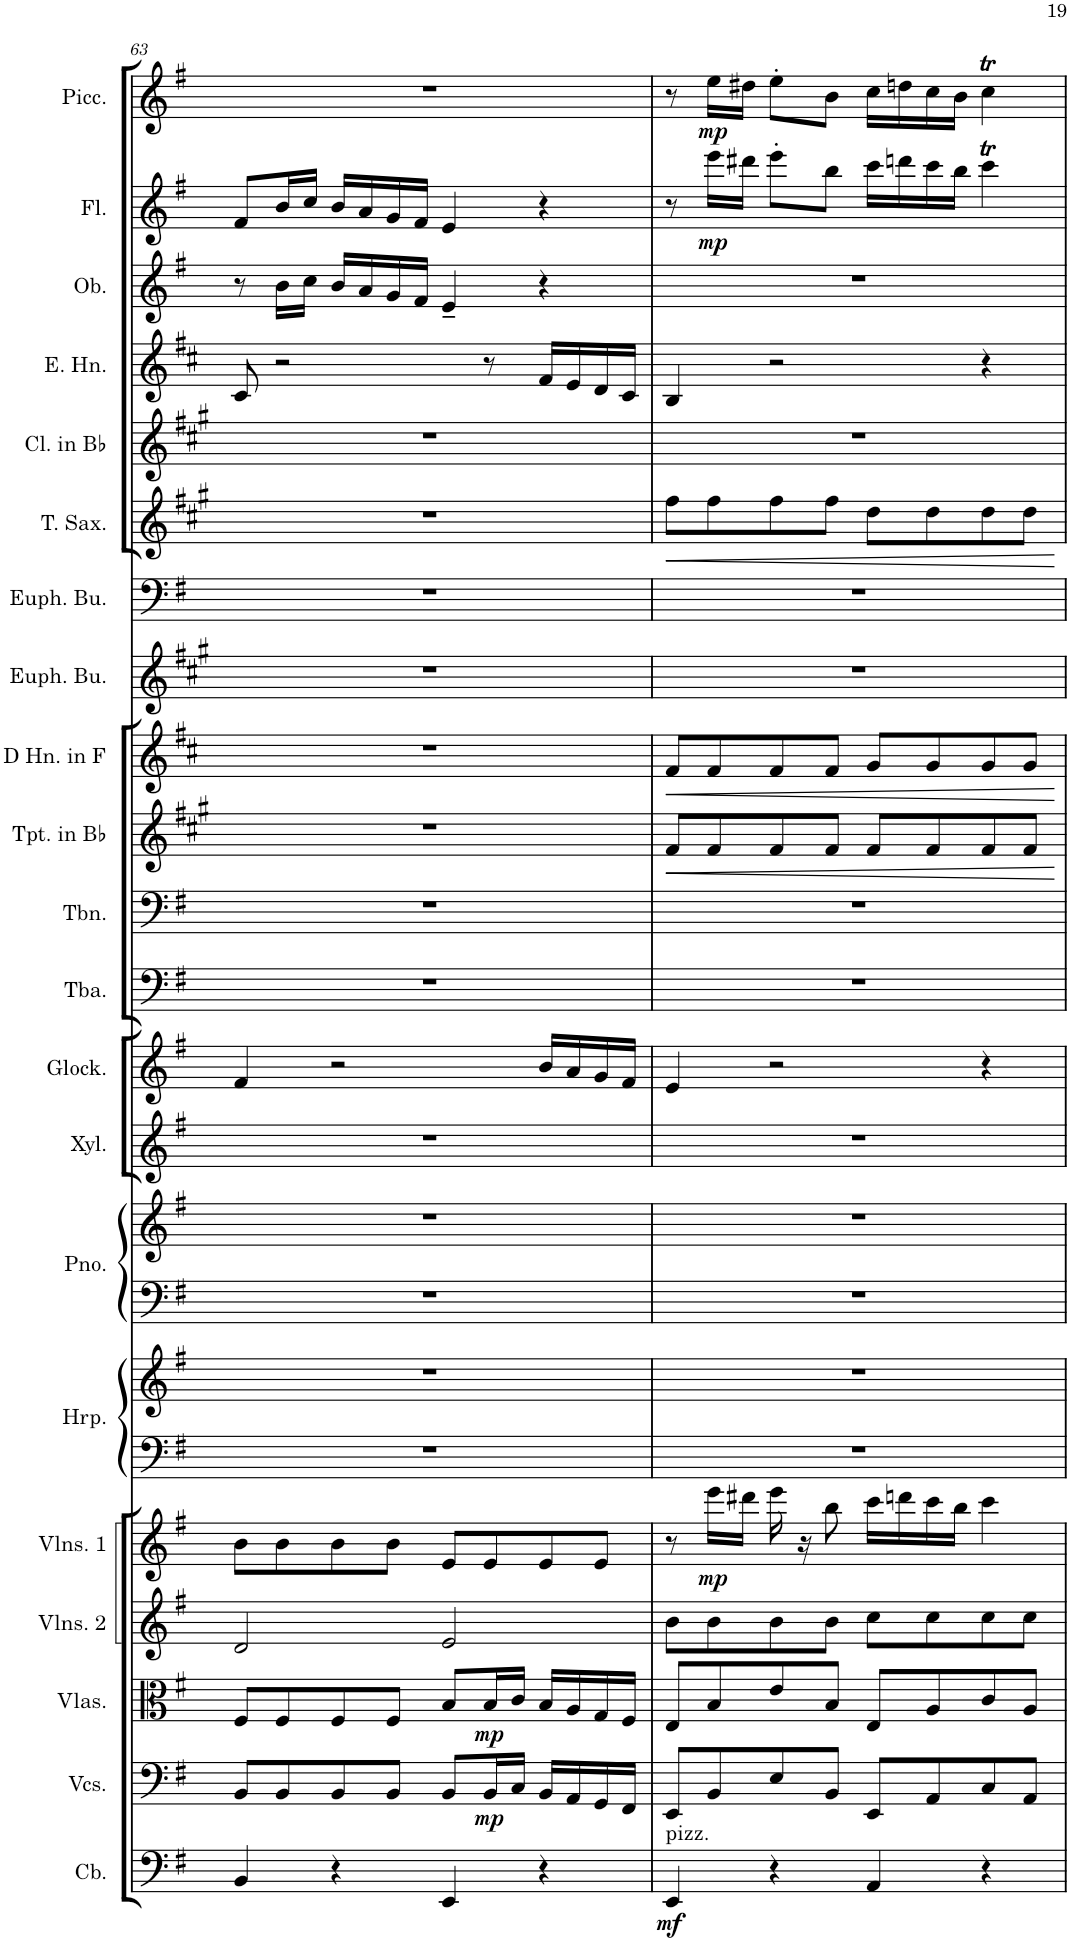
**kern	**dynam	**kern	**dynam	**kern	**dynam	**kern	**kern	**dynam	**kern	**kern	**kern	**kern	**kern	**kern	**kern	**kern	**kern	**dynam	**kern	**dynam	**kern	**kern	**kern	**dynam	**kern	**kern	**kern	**kern	**dynam	**kern	**dynam
*part21	*part21	*part20	*part20	*part19	*part19	*part18	*part17	*part17	*part16	*part16	*part15	*part15	*part14	*part13	*part12	*part11	*part10	*part10	*part9	*part9	*part8	*part7	*part6	*part6	*part5	*part4	*part3	*part2	*part2	*part1	*part1
*staff23	*staff23	*staff22	*staff22	*staff21	*staff21	*staff20	*staff19	*staff19	*staff18	*staff17	*staff16	*staff15	*staff14	*staff13	*staff12	*staff11	*staff10	*staff10	*staff9	*staff9	*staff8	*staff7	*staff6	*staff6	*staff5	*staff4	*staff3	*staff2	*staff2	*staff1	*staff1
*I"Contrabass	*	*I"Violoncellos	*	*I"Violas	*	*I"Violins 2	*I"Violins 1	*	*I"Harp	*	*I"Grand Piano	*	*I"Xylophone	*I"Glockenspiel	*I"Tuba	*I"Trombone	*I"Trumpet in Bb	*	*I"Horn in F	*	*I"Euphonium	*I"Euphonium	*I"Tenor Saxophone	*	*I"Clarinet in Bb	*I"English Horn	*I"Oboe	*I"Flute	*	*I"Piccolo	*
*I'Cb.	*	*I'Vcs.	*	*I'Vlas.	*	*I'Vlns. 2	*I'Vlns. 1	*	*I'Hrp.	*	*I'Pno.	*	*I'Xyl.	*I'Glock.	*I'Tba.	*I'Tbn.	*I'Tpt. in Bb	*	*	*	*	*	*I'T. Sax.	*	*I'Cl. in Bb	*I'E. Hn.	*I'Ob.	*I'Fl.	*	*I'Picc.	*
!!LO:PB:g=z
*clefF4	*	*clefF4	*	*clefC3	*	*clefG2	*clefG2	*	*clefF4	*clefG2	*clefF4	*clefG2	*clefG2	*clefG2	*clefF4	*clefF4	*clefG2	*	*clefG2	*	*clefG2	*clefF4	*clefG2	*	*clefG2	*clefG2	*clefG2	*clefG2	*	*clefG2	*
*Trd7c12	*	*	*	*	*	*	*	*	*	*	*	*	*Trd-7c-12	*Trd-14c-24	*	*	*Trd1c2	*	*Trd4c7	*	*Trd8c14	*	*Trd8c14	*	*Trd1c2	*Trd4c7	*	*	*	*Trd-7c-12	*
*k[f#]	*	*k[f#]	*	*k[f#]	*	*k[f#]	*k[f#]	*	*k[f#]	*k[f#]	*k[f#]	*k[f#]	*k[f#]	*k[f#]	*k[f#]	*k[f#]	*k[f#c#g#]	*	*k[f#c#]	*	*k[f#c#g#]	*k[f#]	*k[f#c#g#]	*	*k[f#c#g#]	*k[f#c#]	*k[f#]	*k[f#]	*	*k[f#]	*
*M4/4	*	*M4/4	*	*M4/4	*	*M4/4	*M4/4	*	*M4/4	*M4/4	*M4/4	*M4/4	*M4/4	*M4/4	*M4/4	*M4/4	*M4/4	*	*M4/4	*	*M4/4	*M4/4	*M4/4	*	*M4/4	*M4/4	*M4/4	*M4/4	*	*M4/4	*
=63	=63	=63	=63	=63	=63	=63	=63	=63	=63	=63	=63	=63	=63	=63	=63	=63	=63	=63	=63	=63	=63	=63	=63	=63	=63	=63	=63	=63	=63	=63	=63
4BB/	.	8BB/L	.	8F#/L	.	2d/	8b\L	.	1r	1r	1r	1r	1r	4f#/	1r	1r	1r	.	1r	.	1r	1r	1r	.	1r	8c#/	8r	8f#/L	.	1r	.
.	.	8BB/	.	8F#/	.	.	8b\	.	.	.	.	.	.	.	.	.	.	.	.	.	.	.	.	.	.	2r	16b\LL	16b/L	.	.	.
.	.	.	.	.	.	.	.	.	.	.	.	.	.	.	.	.	.	.	.	.	.	.	.	.	.	.	16cc\JJ	16cc/JJ	.	.	.
4r	.	8BB/	.	8F#/	.	.	8b\	.	.	.	.	.	.	2r	.	.	.	.	.	.	.	.	.	.	.	.	16b/LL	16b/LL	.	.	.
.	.	.	.	.	.	.	.	.	.	.	.	.	.	.	.	.	.	.	.	.	.	.	.	.	.	.	16a/	16a/	.	.	.
.	.	8BB/J	.	8F#/J	.	.	8b\J	.	.	.	.	.	.	.	.	.	.	.	.	.	.	.	.	.	.	.	16g/	16g/	.	.	.
.	.	.	.	.	.	.	.	.	.	.	.	.	.	.	.	.	.	.	.	.	.	.	.	.	.	.	16f#/JJ	16f#/JJ	.	.	.
4EE/	.	8BB/L	.	8B/L	.	2e/	8e/L	.	.	.	.	.	.	.	.	.	.	.	.	.	.	.	.	.	.	.	4e~/	4e/	.	.	.
!	!	!	!LO:DY:b	!	!LO:DY:b	!	!	!	!	!	!	!	!	!	!	!	!	!	!	!	!	!	!	!	!	!	!	!	!	!	!
.	.	16BB/L	mp	16B/L	mp	.	8e/	.	.	.	.	.	.	.	.	.	.	.	.	.	.	.	.	.	.	8r	.	.	.	.	.
.	.	16C/JJ	.	16c/JJ	.	.	.	.	.	.	.	.	.	.	.	.	.	.	.	.	.	.	.	.	.	.	.	.	.	.	.
4r	.	16BB/LL	.	16B/LL	.	.	8e/	.	.	.	.	.	.	16b/LL	.	.	.	.	.	.	.	.	.	.	.	16f#/LL	4r	4r	.	.	.
.	.	16AA/	.	16A/	.	.	.	.	.	.	.	.	.	16a/	.	.	.	.	.	.	.	.	.	.	.	16e/	.	.	.	.	.
.	.	16GG/	.	16G/	.	.	8e/J	.	.	.	.	.	.	16g/	.	.	.	.	.	.	.	.	.	.	.	16d/	.	.	.	.	.
.	.	16FF#/JJ	.	16F#/JJ	.	.	.	.	.	.	.	.	.	16f#/JJ	.	.	.	.	.	.	.	.	.	.	.	16c#/JJ	.	.	.	.	.
=64	=64	=64	=64	=64	=64	=64	=64	=64	=64	=64	=64	=64	=64	=64	=64	=64	=64	=64	=64	=64	=64	=64	=64	=64	=64	=64	=64	=64	=64	=64	=64
!LO:TX:a:t=pizz.	!	!	!	!	!	!	!	!	!	!	!	!	!	!	!	!	!	!	!	!	!	!	!	!	!	!	!	!	!	!	!
!	!LO:DY:b	!	!	!	!	!	!	!	!	!	!	!	!	!	!	!	!	!LO:HP:b	!	!LO:HP:b	!	!	!	!LO:HP:b	!	!	!	!	!	!	!
4EE/	mf	8EE/L	.	8E/L	.	8b\L	8r	.	1r	1r	1r	1r	1r	4e/	1r	1r	8f#/L	<	8f#/L	<	1r	1r	8ff#\L	<	1r	4B/	1r	8r	.	8r	.
!	!	!	!	!	!	!	!	!LO:DY:b	!	!	!	!	!	!	!	!	!	!	!	!	!	!	!	!	!	!	!	!	!LO:DY:b	!	!LO:DY:b
.	.	8BB/	.	8B/	.	8b\	16eee\LL	mp	.	.	.	.	.	.	.	.	8f#/	.	8f#/	.	.	.	8ff#\	.	.	.	.	16eee\LL	mp	16ee\LL	mp
.	.	.	.	.	.	.	16ddd#X\JJ	.	.	.	.	.	.	.	.	.	.	.	.	.	.	.	.	.	.	.	.	16ddd#X\JJ	.	16dd#X\JJ	.
4r	.	8E/	.	8e/	.	8b\	16eee\	.	.	.	.	.	.	2r	.	.	8f#/	.	8f#/	.	.	.	8ff#\	.	.	2r	.	8eee'\L	.	8ee'\L	.
.	.	.	.	.	.	.	16r	.	.	.	.	.	.	.	.	.	.	.	.	.	.	.	.	.	.	.	.	.	.	.	.
.	.	8BB/J	.	8B/J	.	8b\J	8bb\	.	.	.	.	.	.	.	.	.	8f#/J	.	8f#/J	.	.	.	8ff#\J	.	.	.	.	8bb\J	.	8b\J	.
4AA/	.	8EE/L	.	8E/L	.	8cc\L	16ccc\LL	.	.	.	.	.	.	.	.	.	8f#/L	.	8g/L	.	.	.	8dd\L	.	.	.	.	16ccc\LL	.	16cc\LL	.
.	.	.	.	.	.	.	16dddn\	.	.	.	.	.	.	.	.	.	.	.	.	.	.	.	.	.	.	.	.	16dddn\	.	16ddn\	.
.	.	8AA/	.	8A/	.	8cc\	16ccc\	.	.	.	.	.	.	.	.	.	8f#/	.	8g/	.	.	.	8dd\	.	.	.	.	16ccc\	.	16cc\	.
.	.	.	.	.	.	.	16bb\JJ	.	.	.	.	.	.	.	.	.	.	.	.	.	.	.	.	.	.	.	.	16bb\JJ	.	16b\JJ	.
4r	.	8C/	.	8c/	.	8cc\	4ccc\	.	.	.	.	.	.	4r	.	.	8f#/	.	8g/	.	.	.	8dd\	.	.	4r	.	4cccT\	.	4ccT\	.
.	.	8AA/J	.	8A/J	.	8cc\J	.	.	.	.	.	.	.	.	.	.	8f#/J	.	8g/J	.	.	.	8dd\J	.	.	.	.	.	.	.	.
.	.	.	.	.	.	.	.	.	.	.	.	.	.	.	.	.	.	[	.	[	.	.	.	[	.	.	.	.	.	.	.
=	=	=	=	=	=	=	=	=	=	=	=	=	=	=	=	=	=	=	=	=	=	=	=	=	=	=	=	=	=	=	=
*-	*-	*-	*-	*-	*-	*-	*-	*-	*-	*-	*-	*-	*-	*-	*-	*-	*-	*-	*-	*-	*-	*-	*-	*-	*-	*-	*-	*-	*-	*-	*-
